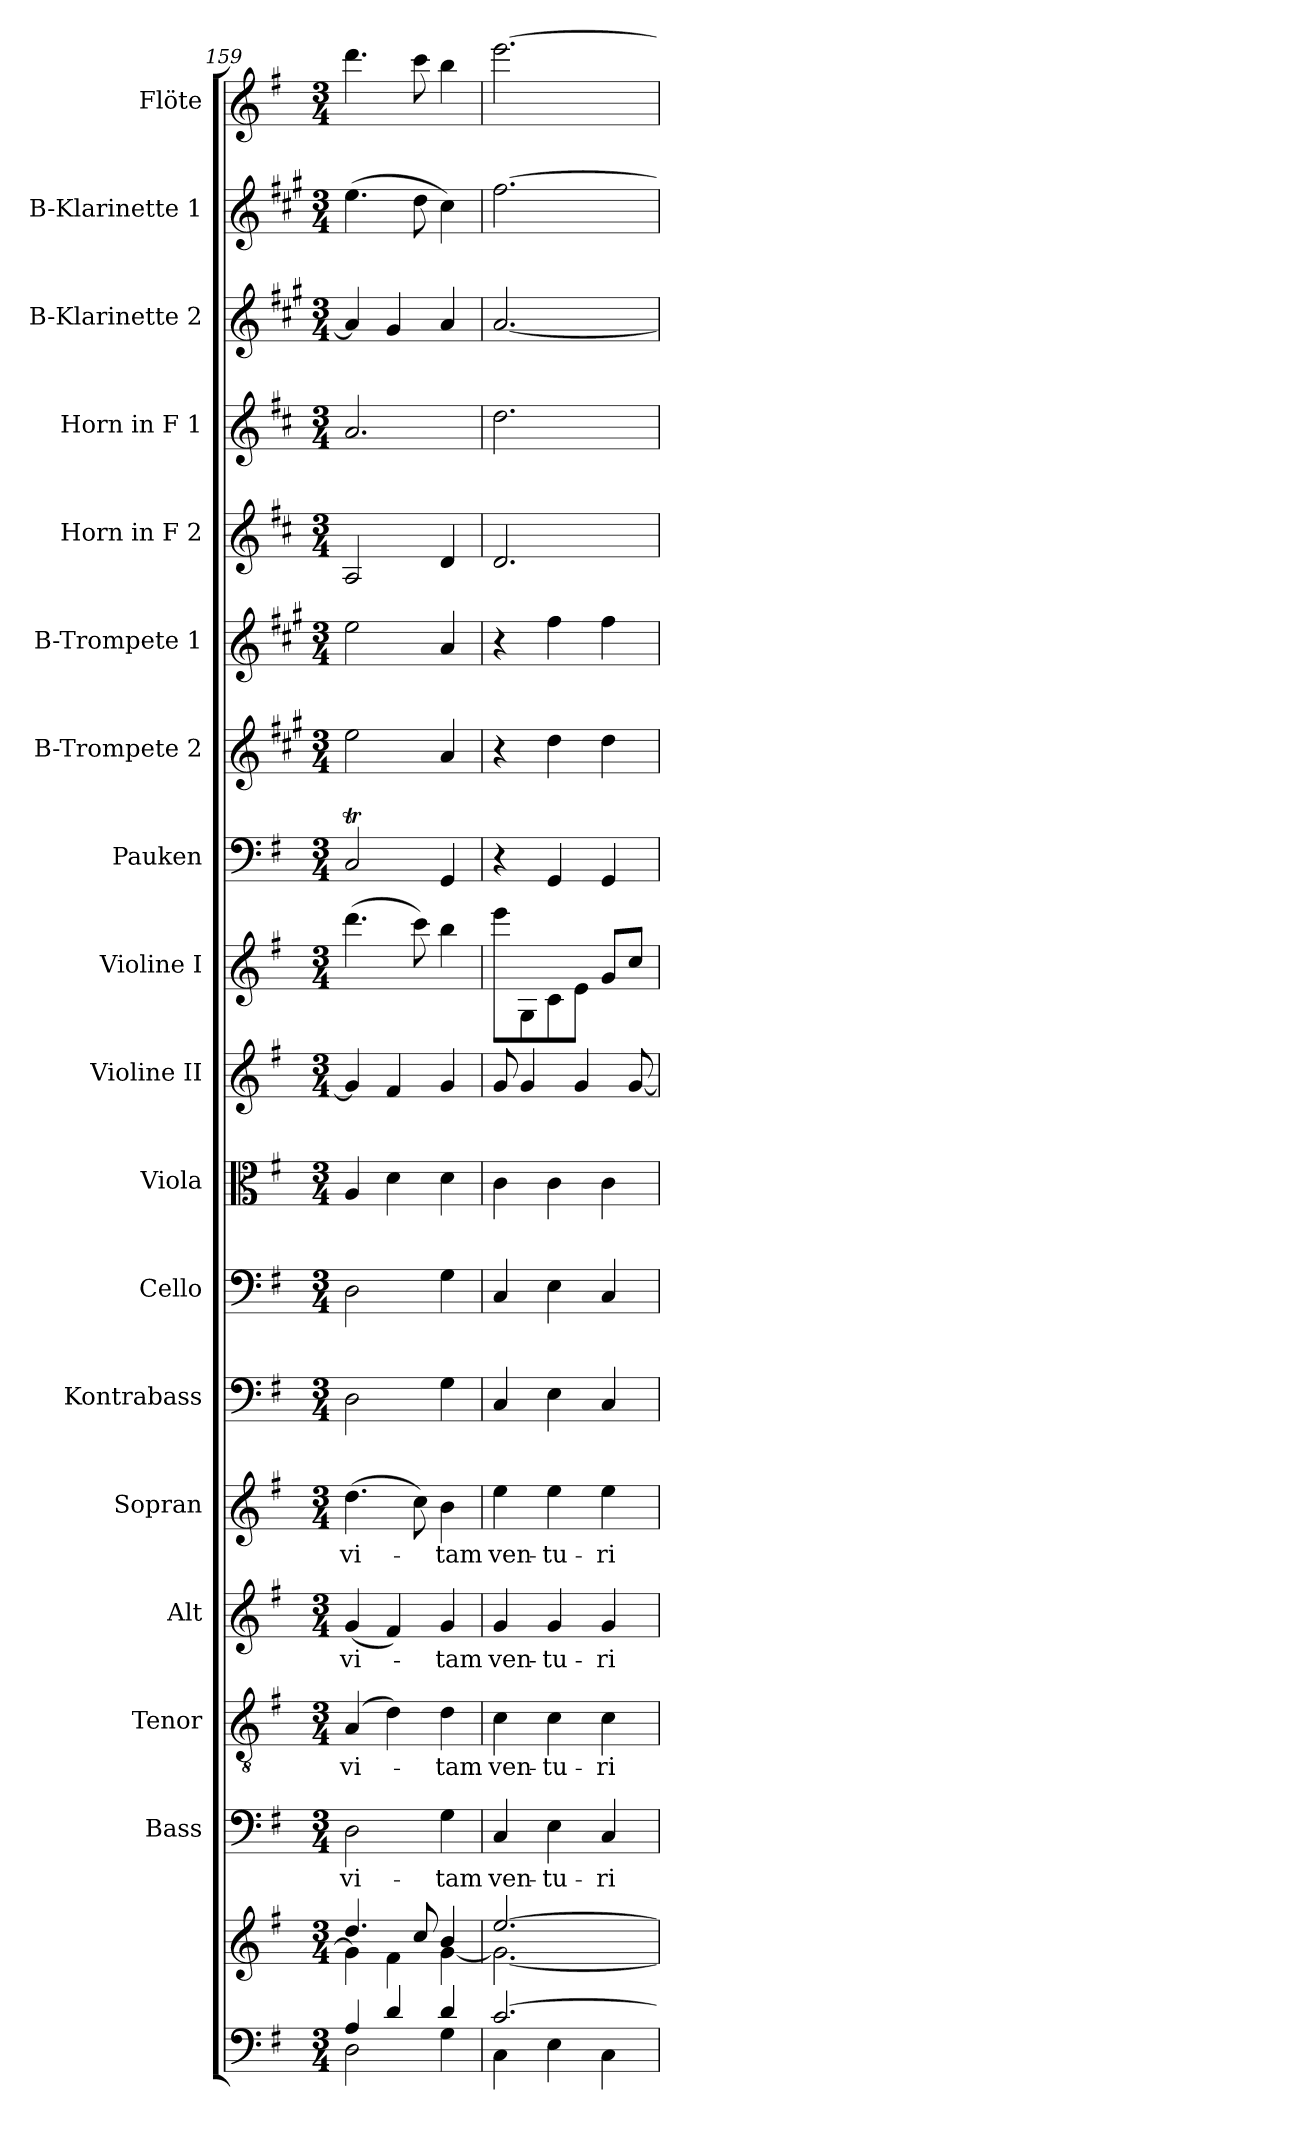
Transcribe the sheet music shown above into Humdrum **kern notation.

**kern	**kern	**kern	**text	**kern	**text	**kern	**text	**kern	**text	**kern	**kern	**kern	**kern	**kern	**kern	**kern	**kern	**kern	**kern	**kern	**kern	**kern
*part18	*part18	*part17	*part17	*part16	*part16	*part15	*part15	*part14	*part14	*part13	*part12	*part11	*part10	*part9	*part8	*part7	*part6	*part5	*part4	*part3	*part2	*part1
*staff19	*staff18	*staff17	*staff17	*staff16	*staff16	*staff15	*staff15	*staff14	*staff14	*staff13	*staff12	*staff11	*staff10	*staff9	*staff8	*staff7	*staff6	*staff5	*staff4	*staff3	*staff2	*staff1
*	*	*I"Bass	*	*I"Tenor	*	*I"Alt	*	*I"Sopran	*	*I"Kontrabass	*I"Cello	*I"Viola	*I"Violine II	*I"Violine I	*I"Pauken	*I"B-Trompete 2	*I"B-Trompete 1	*I"Horn in F 2	*I"Horn in F 1	*I"B-Klarinette 2	*I"B-Klarinette 1	*I"Flöte
*	*	*I'B.	*	*I'T.	*	*I'A.	*	*I'S.	*	*I'Kb.	*	*I'Vla.	*I'Vl. II	*I'Vl. I	*I'Pk.	*I'Trp. 2	*I'Trp. 1	*	*	*I'Kl. 2	*I'Kl. 1	*I'Fl.
*clefF4	*clefG2	*clefF4	*	*clefGv2	*	*clefG2	*	*clefG2	*	*clefF4	*clefF4	*clefC3	*clefG2	*clefG2	*clefF4	*clefG2	*clefG2	*clefG2	*clefG2	*clefG2	*clefG2	*clefG2
*	*	*	*	*	*	*	*	*	*	*ITrd7c12	*	*	*	*	*	*ITrd1c2	*ITrd1c2	*ITrd4c7	*ITrd4c7	*ITrd1c2	*ITrd1c2	*
*k[f#]	*k[f#]	*k[f#]	*	*k[f#]	*	*k[f#]	*	*k[f#]	*	*k[f#]	*k[f#]	*k[f#]	*k[f#]	*k[f#]	*k[f#]	*k[f#]	*k[f#]	*k[f#]	*k[f#]	*k[f#]	*k[f#]	*k[f#]
*G:	*G:	*G:	*	*G:	*	*G:	*	*G:	*	*G:	*G:	*G:	*G:	*G:	*G:	*G:	*G:	*G:	*G:	*G:	*G:	*G:
*M3/4	*M3/4	*M3/4	*	*M3/4	*	*M3/4	*	*M3/4	*	*M3/4	*M3/4	*M3/4	*M3/4	*M3/4	*M3/4	*M3/4	*M3/4	*M3/4	*M3/4	*M3/4	*M3/4	*M3/4
=159	=159	=159	=159	=159	=159	=159	=159	=159	=159	=159	=159	=159	=159	=159	=159	=159	=159	=159	=159	=159	=159	=159
*^	*^	*	*	*	*	*	*	*	*	*	*	*	*	*	*	*	*	*	*	*	*	*
!	!	!	!	!	!LO:LY:b	!	!LO:LY:b	!	!LO:LY:b	!	!LO:LY:b	!	!	!	!	!	!	!	!	!	!	!	!	!
4A/	2D\	4.dd/	4g\]	2D\	vi-	(4A/	vi-	(<4g/	vi-	(>4.dd\	vi-	2DD\	2D\	4A/	4g/]	(>4.ddd\	2CT/	2dd\	2dd\	2D/	2.d/	4g/]	(>4.dd\	4.ddd\
4d/	.	.	4f#\	.	.	4d\)	.	4f#/)	.	.	.	.	.	4d\	4f#/	.	.	.	.	.	.	4f#/	.	.
.	.	8cc/	.	.	.	.	.	.	.	8cc\)	.	.	.	.	.	8ccc\)	.	.	.	.	.	.	8cc\	8ccc\
!	!	!	!	!	!LO:LY:b	!	!LO:LY:b	!	!LO:LY:b	!	!LO:LY:b	!	!	!	!	!	!	!	!	!	!	!	!	!
4d/	4G\	4b/	[<4g\	4G\	-tam	4d\	-tam	4g/	-tam	4b\	-tam	4GG\	4G\	4d\	4g/	4bb\	4GGTTT/	4g/	4g/	4G/	.	4g/	4b\)	4bb\
=160	=160	=160	=160	=160	=160	=160	=160	=160	=160	=160	=160	=160	=160	=160	=160	=160	=160	=160	=160	=160	=160	=160	=160	=160
!	!	!	!	!	!LO:LY:b	!	!LO:LY:b	!	!LO:LY:b	!	!LO:LY:b	!	!	!	!	!	!	!	!	!	!	!	!	!
[>2.c/	4C\	[>2.ee/	2.g\_	4C/	ven-	4c\	ven-	4g/	ven-	4ee\	ven-	4CC/	4C/	4c\	8g/	8eee\L	4r	4r	4r	2.G/	2.g\	[2.g/	[2.ee\	[2.eee\
.	.	.	.	.	.	.	.	.	.	.	.	.	.	.	4g/	8G\	.	.	.	.	.	.	.	.
!	!	!	!	!	!LO:LY:b	!	!LO:LY:b	!	!LO:LY:b	!	!LO:LY:b	!	!	!	!	!	!	!	!	!	!	!	!	!
.	4E\	.	.	4E\	-tu-	4c\	-tu-	4g/	-tu-	4ee\	-tu-	4EE\	4E\	4c\	.	8c\	4GG/	4cc\	4ee\	.	.	.	.	.
.	.	.	.	.	.	.	.	.	.	.	.	.	.	.	4g/	8e\J	.	.	.	.	.	.	.	.
!	!	!	!	!	!LO:LY:b	!	!LO:LY:b	!	!LO:LY:b	!	!LO:LY:b	!	!	!	!	!	!	!	!	!	!	!	!	!
.	4C\	.	.	4C/	-ri	4c\	-ri	4g/	-ri	4ee\	-ri	4CC/	4C/	4c\	.	8g/L	4GG/	4cc\	4ee\	.	.	.	.	.
.	.	.	.	.	.	.	.	.	.	.	.	.	.	.	[8g/	8cc/J	.	.	.	.	.	.	.	.
*v	*v	*	*	*	*	*	*	*	*	*	*	*	*	*	*	*	*	*	*	*	*	*	*	*
*	*v	*v	*	*	*	*	*	*	*	*	*	*	*	*	*	*	*	*	*	*	*	*	*
=	=	=	=	=	=	=	=	=	=	=	=	=	=	=	=	=	=	=	=	=	=	=
*-	*-	*-	*-	*-	*-	*-	*-	*-	*-	*-	*-	*-	*-	*-	*-	*-	*-	*-	*-	*-	*-	*-
